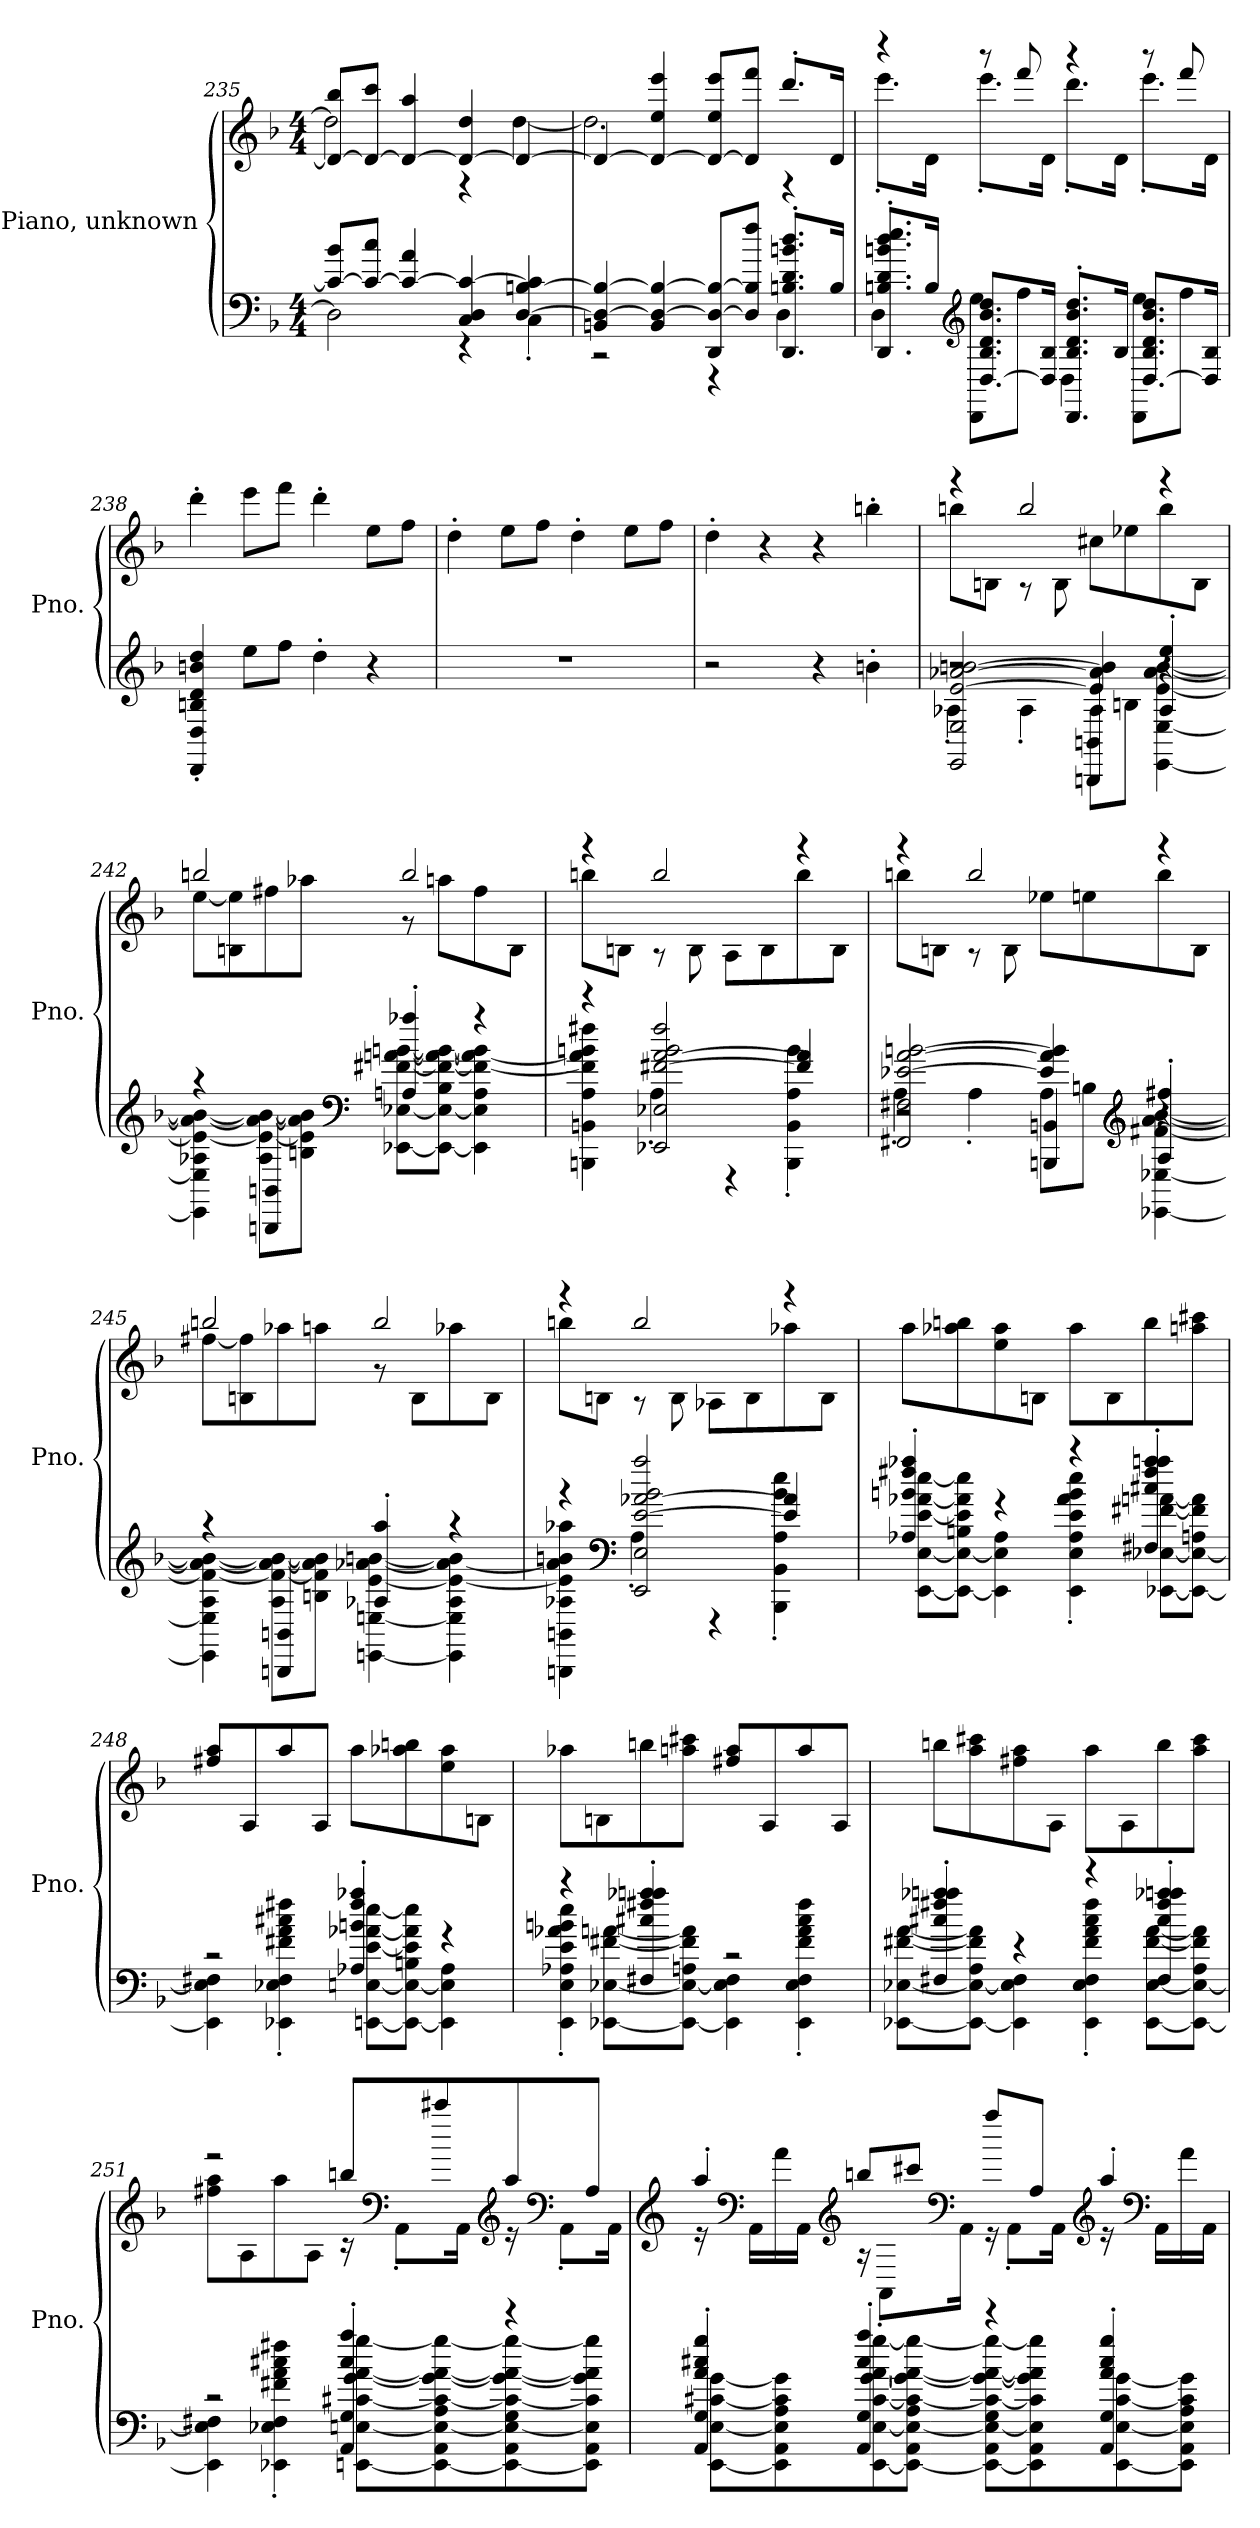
**kern	**kern
*part1	*part1
*staff2	*staff1
*I"Piano, unknown	*
*I'Pno.	*
*clefF4	*clefG2
*k[b-]	*k[b-]
*M4/4	*M4/4
=235	=235
*^	*^
8c/_ 8b-/L	2D\]	8d/_ 8bb-/L	2dd\]
8c/_ 8cc/J	.	8d/_ 8ccc/J	.
4c/_ 4a/	.	4d/_ 4aa/	.
4C/ 4D/ 4c/_	4r	4d/_ 4dd/	4r
[4D/ [4Bn/ 4c/]	4C'\	4d/_	[4dd\
=236	=236	=236	=236
4BBn/ 4D/_ 4B/_	2r	4d/_	2.dd\]
4BB/ 4D/_ 4B/_	.	4d/_ 4ee/ 4eee/	.
8DD/ 8D/_ 8B/_L	4r	8d/_ 8ee/ 8eee/L	.
8D/] 8B/] 8ff/J	.	8d/] 8fff/J	.
8.DD/' 8.Bn/' 8.d/' 8.bn/' 8.dd/'L	4D\	8.ddd'/L	4r
16B/Jk	.	16d/Jk	.
!!LO:LB:g=z	!!
=237	=237	=237	=237
8.DD/' 8.Bn/' 8.d/' 8.bn/' 8.dd/' 8.ee/'L	4D\	4r	8.eee'\L
16B/Jk	.	.	16d\Jk
*clefG2	*	*	*
[8.D/ 8.B/ 8.d/ 8.b/ 8.dd/L	8DD\ 8ee\L	8r	8.eee'\L
.	8ff\J	8fff/	.
16D/] 16B/Jk	.	.	16d\Jk
8.DD/' 8.B/' 8.d/' 8.b/' 8.dd/'L	4D\	4r	8.ddd'\L
16B/Jk	.	.	16d\Jk
[8.D/ 8.B/ 8.d/ 8.b/ 8.dd/L	8DD\ 8ee\L	8r	8.eee'\L
.	8ff\J	8fff/	.
16D/] 16B/Jk	.	.	16d\Jk
*v	*v	*	*
*	*v	*v
=238	=238
4DD/' 4D/' 4Bn/' 4d/' 4bn/' 4dd/'	4ddd'\
8ee\L	8eee\L
8ff\J	8fff\J
4dd'\	4ddd'\
4r	8ee\L
.	8ff\J
=239	=239
1r	4dd'\
.	8ee\L
.	8ff\J
.	4dd'\
.	8ee\L
.	8ff\J
=240	=240
2r	4dd'\
.	4r
4r	4r
4bn'\	4bbn'\
!!LO:LB:g=z
=241	=241
*^	*^
*	*^	*	*
2EE/ 2E/ [2e/ [2a-X/ [2bn/	4A-X'\	2r	4r	8bbn\L
.	.	.	.	8Bn\J
.	4A-'\	.	2bb/	8r
.	.	.	.	8B\
4e/] 4a-/] 4b/]	8A-\L	4BBBn/ 4BBn/	.	8cc#X\L
.	8Bn\J	.	.	8ee-X\
4A-/' 4ee/'	[4EE\ [4E\ [4e\ [4a-\ [4b\	4r	4r	8bb\
.	.	.	.	8B\J
*	*v	*v	*	*
=242	=242	=242	=242
4r	4EE\] 4E\] 4A-X\ 4e\_ 4a-\_ 4b\_	2bbn/	[8ee\L
.	.	.	8Bn\ 8ee\]
4BBBn/ 4BBn/	8A-\ 8e\_ 8a-\_ 8b\_L	.	8ff#X\
.	8Bn\ 8e\] 8a-\] 8b\]J	.	8aa-X\J
*clefF4	*	*	*
4An/' 4aa-X/'	[8EE-X\ [8E-X\ [8f#X\ [8an\ [8bn\L	2bb/	8r
.	8EE-\_ 8E-\_ 8B\ 8f#\_ 8a\_ 8b\_J	.	8aan\L
4r	4EE-\] 4E-\] 4A\ 4f#\_ 4a\_ 4b\]	.	8ff#\
.	.	.	8B\J
=243	=243	=243	=243
4r	4BBBn\ 4BBn\ 4A\ 4f#\] 4a\] 4bn\ 4ff#X\	4r	8bbn\L
.	.	.	8Bn\J
2EE-X/ 2E-X/ [2f#X/ [2a/ 2b/ 2ff#/	4A'\	2bb/	8r
.	.	.	8B\
.	4r	.	8A\L
.	.	.	8B\
4f#/] 4a/]	4BBB\' 4BB\' 4A\' 4b\'	4r	8bb\
.	.	.	8B\J
!!LO:LB:g=z	!!
=244	=244	=244	=244
*	*^	*	*
2FF#X/ 2F#X/ [2e-X/ [2a/ [2bn/	4A'\	2r	4r	8bbn\L
.	.	.	.	8Bn\J
.	4A'\	.	2bb/	8r
.	.	.	.	8B\
4e-/] 4a/] 4b/]	8A\L	4BBBn/ 4BBn/	.	8ee-X\L
.	8Bn\J	.	.	8een\
*clefG2	*	*	*	*
4A/' 4ff#X/'	[4EE-X\ [4E-X\ [4f#X\ [4a\ [4b\	4r	4r	8bb\
.	.	.	.	8B\J
*	*v	*v	*	*
=245	=245	=245	=245
4r	4EE-\] 4E-\] 4A\ 4f#\_ 4a\_ 4b\_	2bbn/	[8ff#X\L
.	.	.	8Bn\ 8ff#\]
4BBBn/ 4BBn/	8A\ 8f#\_ 8a\_ 8b\_L	.	8aa-X\
.	8Bn\ 8f#\] 8a\] 8b\]J	.	8aan\J
4A-X/' 4aa/'	[4EEn\ [4En\ [4e\ [4a-X\ [4bn\	2bb/	8r
.	.	.	8B\L
4r	4EE\] 4E\] 4A-\ 4e\_ 4a-\_ 4b\]	.	8aa-X\
.	.	.	8B\J
=246	=246	=246	=246
4r	4BBBn\ 4BBn\ 4A-X\ 4e\] 4a-\] 4bn\ 4aa-X\	4r	8bbn\L
.	.	.	8Bn\J
*clefF4	*	*	*
2EE/ 2E/ [2e/ [2a-X/ 2b/ 2aa-/	4A-'\	2bb/	8r
.	.	.	8B\
.	4r	.	8A-X\L
.	.	.	8B\
4e/] 4a-/]	4BBB\' 4BB\' 4A-\' 4b\' 4ee\'	4r	8aa-X\
.	.	.	8B\J
*	*	*v	*v
!!LO:LB:g=z
=247	=247	=247
4A-X/' 4bn/' 4ff#X/' 4aa-X/'	[8EE\ [8E\ [8e\ [8a-X\ [8ee\L	8aa\L
.	8EE\_ 8E\_ 8Bn\ 8e\] 8a-\] 8ee\]J	8aa-X\ 8bbn\
4r	4EE\] 4E\] 4A-\	8ee\ 8aa-\
.	.	8Bn\J
4r	4EE\' 4E\' 4A-\' 4e\' 4a-\' 4b\' 4ee\'	8aa-\L
.	.	8B\
4F#X/' 4cc#X/' 4ff#/' 4aa-/' 4aan/'	[8EE-X\ [8E-X\ [8f#X\ [8an\L	8bb\
.	8EE-\_ 8E-\_ 8An\ 8f#\] 8a\]J	8aan\ 8ccc#X\J
=248	=248	=248
2r	4EE-\] 4E-\] 4F#X\	8ff#X/ 8aa/L
.	.	8A/
.	4EE-X\' 4E-X\' 4F#\' 4f#X\' 4a\' 4cc#X\' 4ff#X\'	8aa/
.	.	8A/J
4A-X/' 4bn/' 4ff#/' 4aa-X/'	[8EEn\ [8En\ [8e\ [8a-X\ [8ee\L	8aa\L
.	8EE\_ 8E\_ 8Bn\ 8e\] 8a-\] 8ee\]J	8aa-X\ 8bbn\
4r	4EE\] 4E\] 4A-\	8ee\ 8aa-\
.	.	8Bn\J
!!LO:PB:g=z
=249	=249	=249
4r	4EE\' 4E\' 4A-X\' 4e\' 4a-X\' 4bn\' 4ee\'	8aa-X\L
.	.	8Bn\
4F#X/' 4cc#X/' 4ff#X/' 4aa-X/' 4aan/'	[8EE-X\ [8E-X\ [8f#X\ [8an\L	8bbn\
.	8EE-\_ 8E-\_ 8An\ 8f#\] 8a\]J	8aan\ 8ccc#X\J
2r	4EE-\] 4E-\] 4F#\	8ff#X/ 8aa/L
.	.	8A/
.	4EE-\' 4E-\' 4F#\' 4f#\' 4a\' 4cc#\' 4ff#\'	8aa/
.	.	8A/J
=250	=250	=250
4F#X/' 4cc#X/' 4ff#X/' 4aa-X/' 4aan/'	[8EE-X\ [8E-X\ [8f#X\ [8a\L	8bbn\L
.	8EE-\_ 8E-\_ 8A\ 8f#\] 8a\]J	8aa\ 8ccc#X\
4r	4EE-\] 4E-\] 4F#\	8ff#X\ 8aa\
.	.	8A\J
4r	4EE-\' 4E-\' 4F#\' 4f#\' 4a\' 4cc#\' 4ff#\'	8aa\L
.	.	8A\
4F#/' 4cc#/' 4ff#/' 4aa-X/' 4aan/'	[8EE-\ [8E-\ [8f#\ [8a\L	8bb\
.	8EE-\_ 8E-\_ 8A\ 8f#\] 8a\]J	8aa\ 8ccc#\J
!!LO:LB:g=z
=251	=251	=251
*	*	*^
2r	4EE-\] 4E-\] 4F#X\	2r	8ff#X\ 8aa\L
.	.	.	8A\
.	4EE-X\' 4E-X\' 4F#\' 4f#X\' 4a\' 4cc#X\' 4ff#X\'	.	8aa\
.	.	.	8A\J
4AA/' 4G/' 4cc#/' 4aa/'	[8EEn\ [8En\ [8c#X\ [8g\ [8a\ [8gg\L	8bbn/L	16r
*	*	*clefF4	*
.	.	.	8AA'\L
.	8EE\_ 8AA\ 8E\_ 8A\ 8c#\_ 8g\_ 8a\_ 8gg\_	8ccc#X/	.
.	.	.	16AA\Jk
*	*	*clefG2	*
4r	8EE\_ 8AA\ 8E\_ 8G\ 8c#\_ 8g\_ 8a\_ 8gg\_	8aa/	16r
*	*	*clefF4	*
.	.	.	8AA'\L
.	8EE\] 8AA\ 8E\] 8c#\] 8g\] 8a\] 8gg\]J	8A/J	.
.	.	.	16AA\Jk
!!LO:LB:g=z	!!
=252	=252	=252	=252
*	*	*clefG2	*
4AA/' 4G/' 4a/' 4cc#X/' 4gg/'	[8EE\ [8E\ [8c#X\ [8g\L	4aa'/	16r
*	*	*clefF4	*
.	.	.	16AA\LL
.	8EE\] 8AA\ 8E\] 8A\ 8c#\] 8g\]	.	16a\
.	.	.	16AA\JJ
*	*	*clefG2	*
4AA/' 4G/' 4cc#/' 4aa/'	[8EE\ [8E\ [8c#\ [8g\ [8a\ [8gg\	8bbn/L	16r
.	.	.	8AA'\L
.	8EE\_ 8AA\ 8E\_ 8A\ 8c#\_ 8g\_ 8a\_ 8gg\_J	8ccc#X/J	.
*	*	*clefF4	*
.	.	.	16AA\Jk
4r	8EE\_ 8AA\ 8E\_ 8G\ 8c#\_ 8g\_ 8a\_ 8gg\_L	8aa/L	16r
.	.	.	8AA'\L
.	8EE\] 8AA\ 8E\] 8c#\] 8g\] 8a\] 8gg\]	8A/J	.
.	.	.	16AA\Jk
*	*	*clefG2	*
4AA/' 4G/' 4a/' 4cc#/' 4gg/'	[8EE\ [8E\ [8c#\ [8g\	4aa'/	16r
*	*	*clefF4	*
.	.	.	16AA\LL
.	8EE\] 8AA\ 8E\] 8A\ 8c#\] 8g\]J	.	16a\
.	.	.	16AA\JJ
*v	*v	*	*
*	*v	*v
=	=
*-	*-
